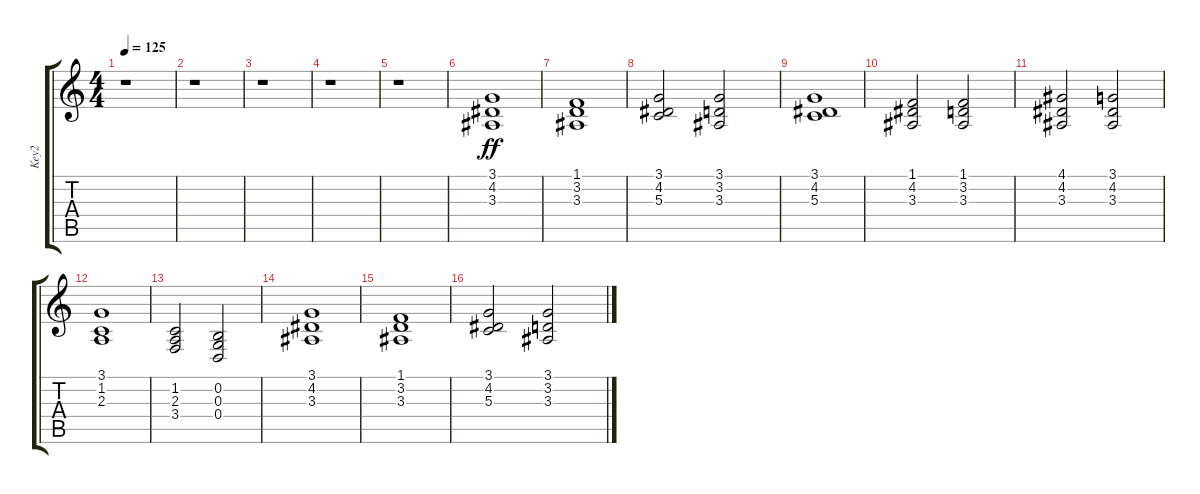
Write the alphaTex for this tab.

\track ("Key2" "Key2") {instrument honkytonkpiano}
\staff {score tabs}
\tuning (E4 B3 G3 D3 A2 E2) {hide}
\ts (4 4)
\tempo 125
\clef g2
\ks c
r.1{dy ff} |
r.1 |
r.1 |
r.1 |
r.1 |
(3.1 4.2 3.3).1 |
(1.1 3.2 3.3).1 |
(3.1 4.2 5.3).2 (3.1 3.2 3.3).2 |
(3.1 4.2 5.3).1 |
(1.1 4.2 3.3).2 (1.1 3.2 3.3).2 |
(4.1 4.2 3.3).2 (3.1 4.2 3.3).2 |
(3.1 1.2 2.3).1 |
(1.2 2.3 3.4).2 (0.2 0.3 0.4).2 |
(3.1 4.2 3.3).1 |
(1.1 3.2 3.3).1 |
(3.1 4.2 5.3).2 (3.1 3.2 3.3).2
